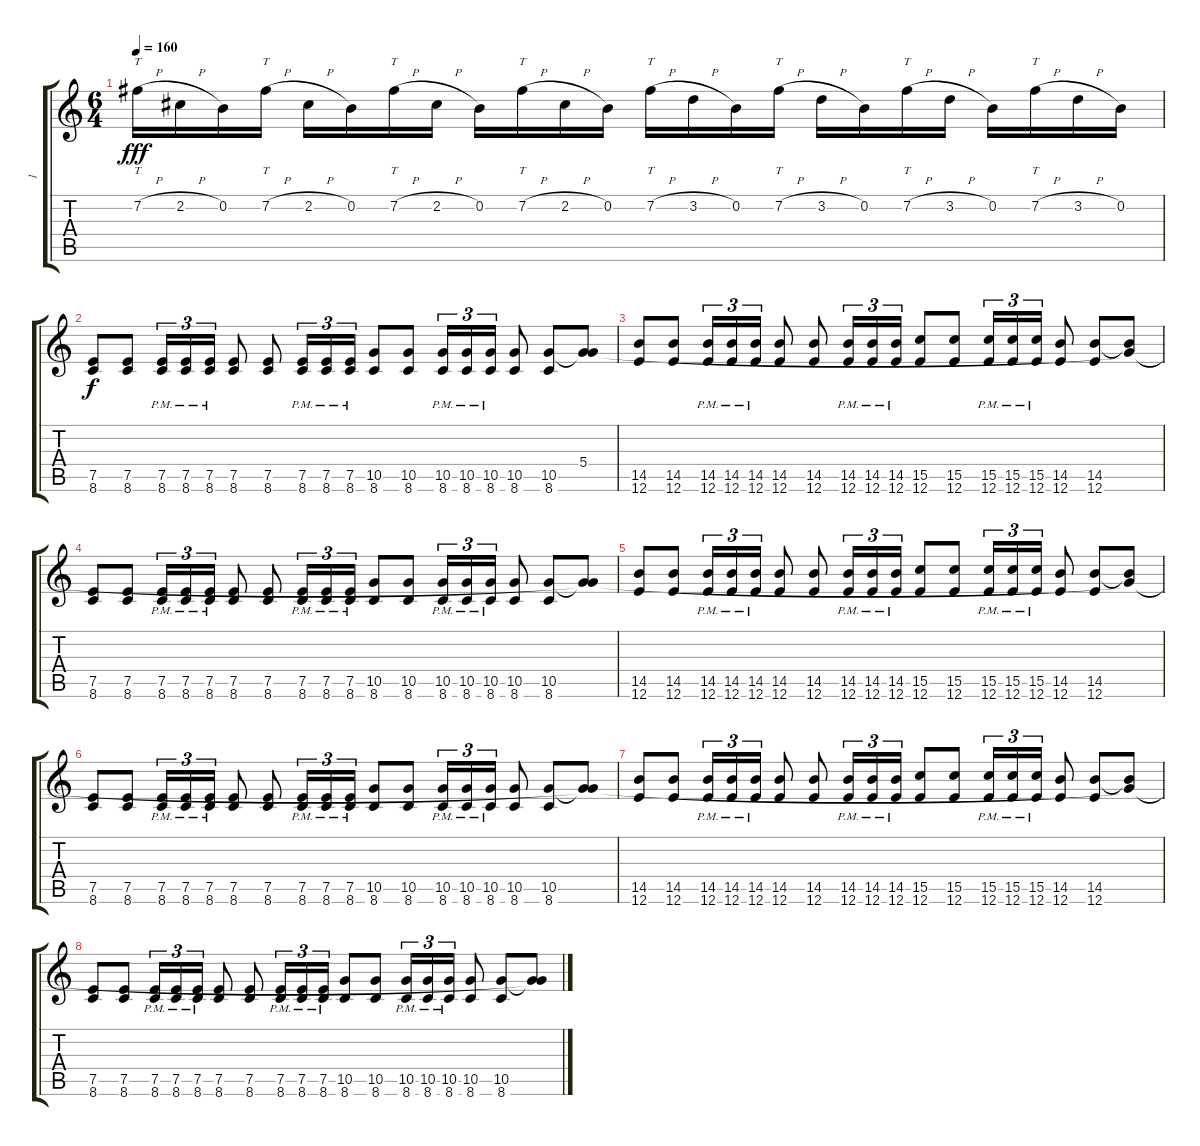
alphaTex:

\track ("1" "1") {instrument overdrivenguitar}
\staff {score tabs}
\tuning (E4 B3 G3 D3 A2 E2) {hide}
\ts (6 4)
\tempo 160
\clef g2
\ks c
7.2{h}.16{tt dy fff} 2.2{h}.16 0.2.16 7.2{h}.16{tt} 2.2{h}.16 0.2.16 7.2{h}.16{tt} 2.2{h}.16 0.2.16 7.2{h}.16{tt} 2.2{h}.16 0.2.16 7.2{h}.16{tt} 3.2{h}.16 0.2.16 7.2{h}.16{tt} 3.2{h}.16 0.2.16 7.2{h}.16{tt} 3.2{h}.16 0.2.16 7.2{h}.16{tt} 3.2{h}.16 0.2.16 |
(7.5 8.6).8{dy f} (7.5 8.6).8 (7.5{pm} 8.6{pm}).16{tu (3 2)} (7.5{pm} 8.6{pm}).16{tu (3 2)} (7.5{pm} 8.6{pm}).16{tu (3 2)} (7.5 8.6).8 (7.5 8.6).8 (7.5{pm} 8.6{pm}).16{tu (3 2)} (7.5{pm} 8.6{pm}).16{tu (3 2)} (7.5{pm} 8.6{pm}).16{tu (3 2)} (10.5 8.6).8 (10.5 8.6).8 (10.5{pm} 8.6{pm}).16{tu (3 2)} (10.5{pm} 8.6{pm}).16{tu (3 2)} (10.5{pm} 8.6{pm}).16{tu (3 2)} (10.5 8.6).8 (10.5 8.6).8 (5.4 10.5{t}).8 |
(14.5 12.6).8 (14.5 12.6).8 (14.5{pm} 12.6{pm}).16{tu (3 2)} (14.5{pm} 12.6{pm}).16{tu (3 2)} (14.5{pm} 12.6{pm}).16{tu (3 2)} (14.5 12.6).8 (14.5 12.6).8 (14.5{pm} 12.6{pm}).16{tu (3 2)} (14.5{pm} 12.6{pm}).16{tu (3 2)} (14.5{pm} 12.6{pm}).16{tu (3 2)} (15.5 12.6).8 (15.5 12.6).8 (15.5{pm} 12.6{pm}).16{tu (3 2)} (15.5{pm} 12.6{pm}).16{tu (3 2)} (15.5{pm} 12.6{pm}).16{tu (3 2)} (14.5 12.6).8 (14.5 12.6).8 (5.4{t} 14.5{t}).8 |
(7.5 8.6).8 (7.5 8.6).8 (7.5{pm} 8.6{pm}).16{tu (3 2)} (7.5{pm} 8.6{pm}).16{tu (3 2)} (7.5{pm} 8.6{pm}).16{tu (3 2)} (7.5 8.6).8 (7.5 8.6).8 (7.5{pm} 8.6{pm}).16{tu (3 2)} (7.5{pm} 8.6{pm}).16{tu (3 2)} (7.5{pm} 8.6{pm}).16{tu (3 2)} (10.5 8.6).8 (10.5 8.6).8 (10.5{pm} 8.6{pm}).16{tu (3 2)} (10.5{pm} 8.6{pm}).16{tu (3 2)} (10.5{pm} 8.6{pm}).16{tu (3 2)} (10.5 8.6).8 (10.5 8.6).8 (5.4{t} 10.5{t}).8 |
(14.5 12.6).8 (14.5 12.6).8 (14.5{pm} 12.6{pm}).16{tu (3 2)} (14.5{pm} 12.6{pm}).16{tu (3 2)} (14.5{pm} 12.6{pm}).16{tu (3 2)} (14.5 12.6).8 (14.5 12.6).8 (14.5{pm} 12.6{pm}).16{tu (3 2)} (14.5{pm} 12.6{pm}).16{tu (3 2)} (14.5{pm} 12.6{pm}).16{tu (3 2)} (15.5 12.6).8 (15.5 12.6).8 (15.5{pm} 12.6{pm}).16{tu (3 2)} (15.5{pm} 12.6{pm}).16{tu (3 2)} (15.5{pm} 12.6{pm}).16{tu (3 2)} (14.5 12.6).8 (14.5 12.6).8 (5.4{t} 14.5{t}).8 |
(7.5 8.6).8 (7.5 8.6).8 (7.5{pm} 8.6{pm}).16{tu (3 2)} (7.5{pm} 8.6{pm}).16{tu (3 2)} (7.5{pm} 8.6{pm}).16{tu (3 2)} (7.5 8.6).8 (7.5 8.6).8 (7.5{pm} 8.6{pm}).16{tu (3 2)} (7.5{pm} 8.6{pm}).16{tu (3 2)} (7.5{pm} 8.6{pm}).16{tu (3 2)} (10.5 8.6).8 (10.5 8.6).8 (10.5{pm} 8.6{pm}).16{tu (3 2)} (10.5{pm} 8.6{pm}).16{tu (3 2)} (10.5{pm} 8.6{pm}).16{tu (3 2)} (10.5 8.6).8 (10.5 8.6).8 (5.4{t} 10.5{t}).8 |
(14.5 12.6).8 (14.5 12.6).8 (14.5{pm} 12.6{pm}).16{tu (3 2)} (14.5{pm} 12.6{pm}).16{tu (3 2)} (14.5{pm} 12.6{pm}).16{tu (3 2)} (14.5 12.6).8 (14.5 12.6).8 (14.5{pm} 12.6{pm}).16{tu (3 2)} (14.5{pm} 12.6{pm}).16{tu (3 2)} (14.5{pm} 12.6{pm}).16{tu (3 2)} (15.5 12.6).8 (15.5 12.6).8 (15.5{pm} 12.6{pm}).16{tu (3 2)} (15.5{pm} 12.6{pm}).16{tu (3 2)} (15.5{pm} 12.6{pm}).16{tu (3 2)} (14.5 12.6).8 (14.5 12.6).8 (5.4{t} 14.5{t}).8 |
(7.5 8.6).8 (7.5 8.6).8 (7.5{pm} 8.6{pm}).16{tu (3 2)} (7.5{pm} 8.6{pm}).16{tu (3 2)} (7.5{pm} 8.6{pm}).16{tu (3 2)} (7.5 8.6).8 (7.5 8.6).8 (7.5{pm} 8.6{pm}).16{tu (3 2)} (7.5{pm} 8.6{pm}).16{tu (3 2)} (7.5{pm} 8.6{pm}).16{tu (3 2)} (10.5 8.6).8 (10.5 8.6).8 (10.5{pm} 8.6{pm}).16{tu (3 2)} (10.5{pm} 8.6{pm}).16{tu (3 2)} (10.5{pm} 8.6{pm}).16{tu (3 2)} (10.5 8.6).8 (10.5 8.6).8 (5.4{t} 10.5{t}).8
